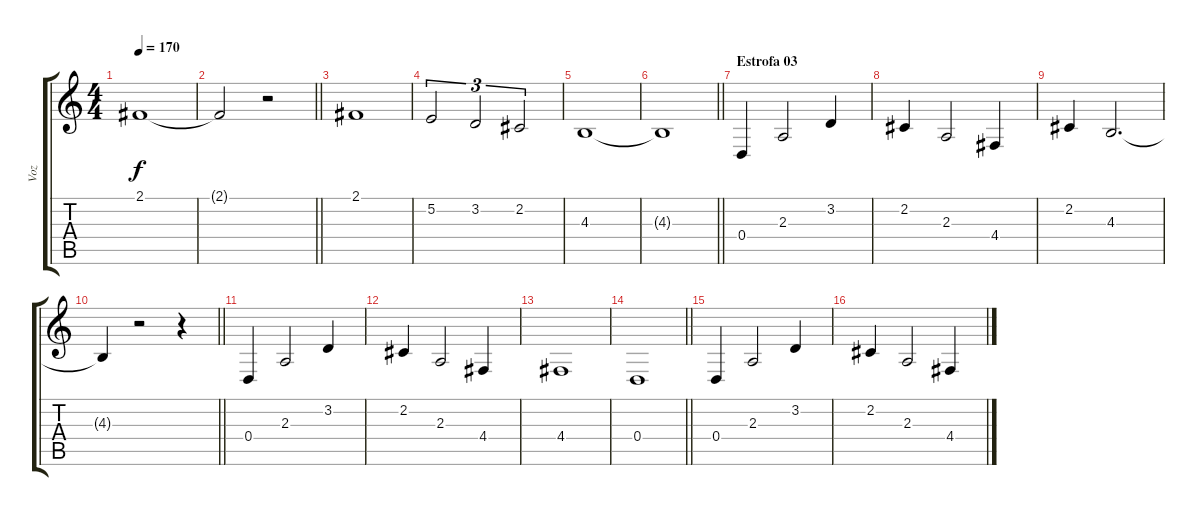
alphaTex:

\track ("Voz" "Voz") {instrument altosax}
\staff {score tabs}
\tuning (E4 B3 G3 D3 A2 E2) {hide}
\ts (4 4)
\tempo 170
\clef g2
\ks c
2.1.1{dy f} |
\barLineRight lightlight
2.1{t}.2 r.2 |
2.1.1 |
5.2.2{tu (3 2)} 3.2.2{tu (3 2)} 2.2.2{tu (3 2)} |
4.3.1 |
\barLineRight lightlight
4.3{t}.1 |
\section ("" "Estrofa 03")
0.4.4 2.3.2 3.2.4 |
2.2.4 2.3.2 4.4.4 |
2.2.4 4.3.2{d} |
\barLineRight lightlight
4.3{t}.4 r.2 r.4 |
0.4.4 2.3.2 3.2.4 |
2.2.4 2.3.2 4.4.4 |
4.4.1 |
\barLineRight lightlight
0.4.1 |
0.4.4 2.3.2 3.2.4 |
2.2.4 2.3.2 4.4.4
